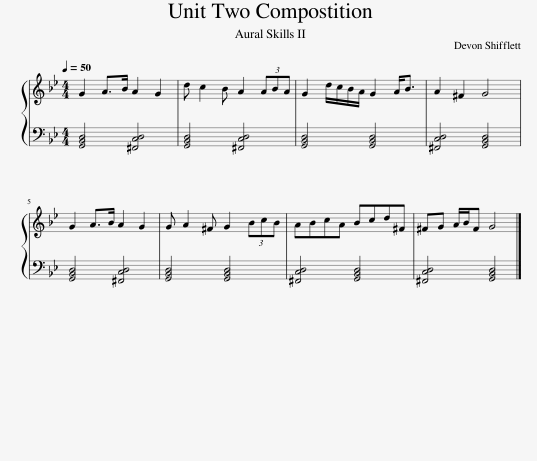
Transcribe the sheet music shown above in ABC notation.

X:1
%%score { 1 | 2 }
L:1/8
Q:1/4=50
M:4/4
I:linebreak $
K:Bb
V:1 treble
V:2 bass
V:1
 G2 A>B A2 G2 | d c2 B A2 (3ABA | G2 d/c/B/A/ G2 A<B | A2 ^F2 G4 |$ G2 A>B A2 G2 | %5
 G A2 ^F G2 (3BcB | ABcA Bcd^F | ^FG A/B/F G4 |] %8
V:2
 [G,,B,,D,]4 [^F,,C,D,]4 | [G,,B,,D,]4 [^F,,C,D,]4 | [G,,B,,D,]4 [G,,B,,D,]4 | [^F,,C,D,]4 [G,,B,,D,]4 |$ [G,,B,,D,]4 [^F,,C,D,]4 | %5
 [G,,B,,D,]4 [G,,B,,D,]4 | [^F,,C,D,]4 [G,,B,,D,]4 | [^F,,C,D,]4 [G,,B,,D,]4 |] %8
